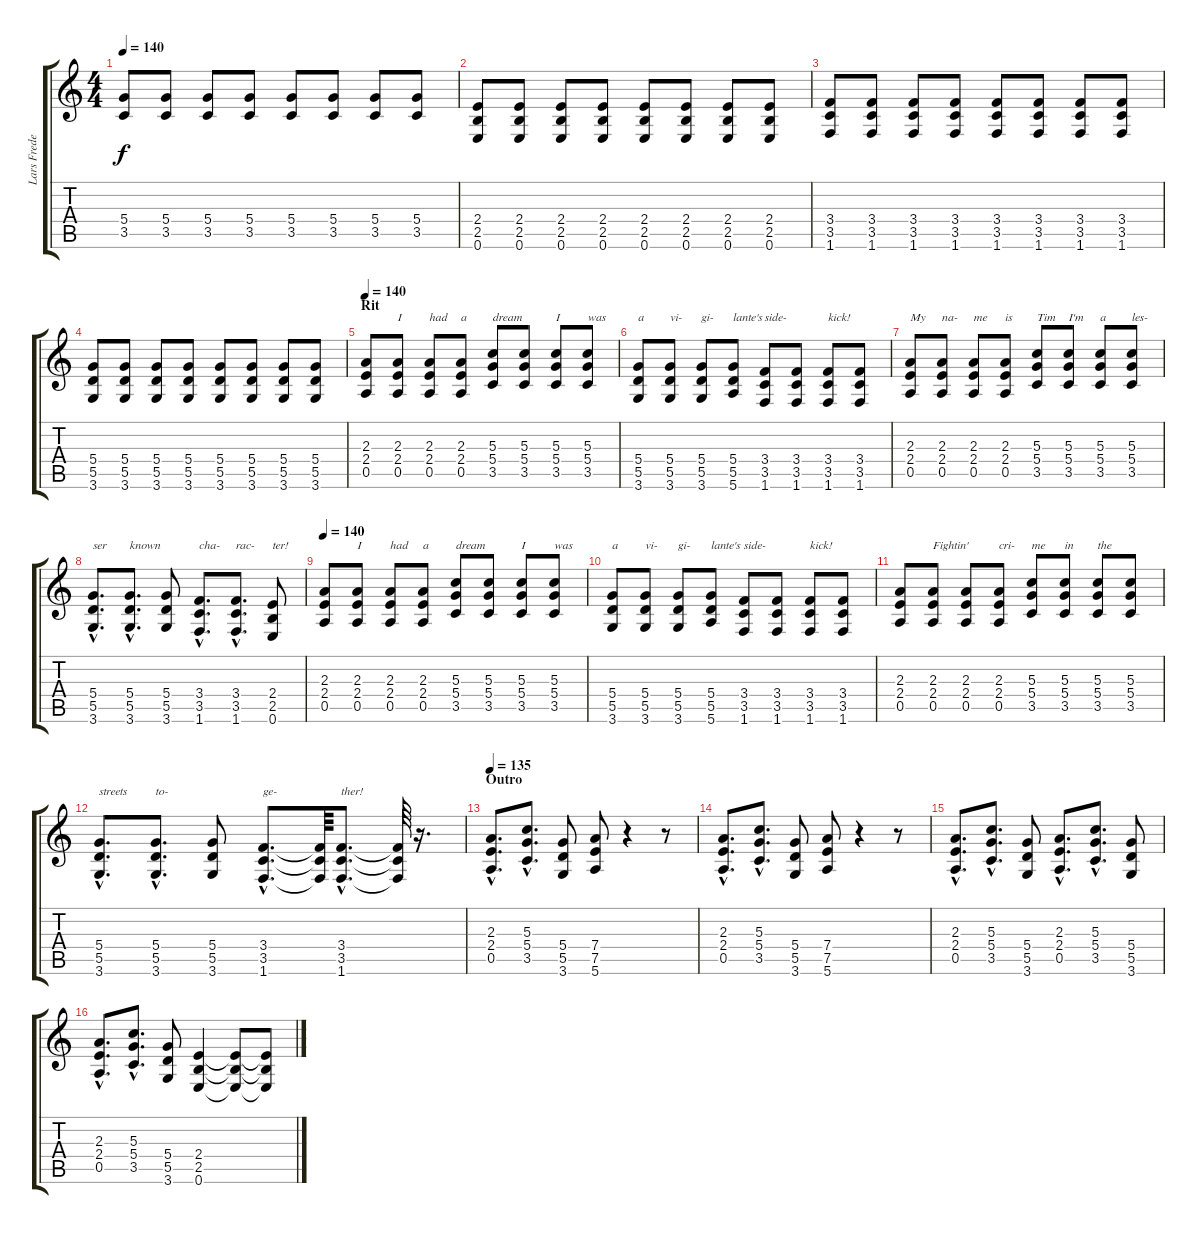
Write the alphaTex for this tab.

\track ("Lars Frederiksen (Guitar)" "Lars Frede") {instrument overdrivenguitar}
\staff {score tabs}
\tuning (E4 B3 G3 D3 A2 E2) {hide}
\ts (4 4)
\tempo 140
\clef g2
\ks c
(5.4 3.5).8{dy f} (5.4 3.5).8 (5.4 3.5).8 (5.4 3.5).8 (5.4 3.5).8 (5.4 3.5).8 (5.4 3.5).8 (5.4 3.5).8 |
(2.4 2.5 0.6).8 (2.4 2.5 0.6).8 (2.4 2.5 0.6).8 (2.4 2.5 0.6).8 (2.4 2.5 0.6).8 (2.4 2.5 0.6).8 (2.4 2.5 0.6).8 (2.4 2.5 0.6).8 |
(3.4 3.5 1.6).8 (3.4 3.5 1.6).8 (3.4 3.5 1.6).8 (3.4 3.5 1.6).8 (3.4 3.5 1.6).8 (3.4 3.5 1.6).8 (3.4 3.5 1.6).8 (3.4 3.5 1.6).8 |
(5.4 5.5 3.6).8 (5.4 5.5 3.6).8 (5.4 5.5 3.6).8 (5.4 5.5 3.6).8 (5.4 5.5 3.6).8 (5.4 5.5 3.6).8 (5.4 5.5 3.6).8 (5.4 5.5 3.6).8 |
\section ("" "Rit")
\tempo 140
(2.3 2.4 0.5).8 (2.3 2.4 0.5).8{txt "I"} (2.3 2.4 0.5).8{txt "had"} (2.3 2.4 0.5).8{txt "a"} (5.3 5.4 3.5).8{txt "dream"} (5.3 5.4 3.5).8 (5.3 5.4 3.5).8{txt "I"} (5.3 5.4 3.5).8{txt "was"} |
(5.4 5.5 3.6).8{txt "a"} (5.4 5.5 3.6).8{txt "vi-"} (5.4 5.5 3.6).8{txt "gi-"} (5.4 5.5 5.6).8{txt "lante's"} (3.4 3.5 1.6).8{txt "side-"} (3.4 3.5 1.6).8 (3.4 3.5 1.6).8{txt "kick!"} (3.4 3.5 1.6).8 |
(2.3 2.4 0.5).8{txt "My"} (2.3 2.4 0.5).8{txt "na-"} (2.3 2.4 0.5).8{txt "me"} (2.3 2.4 0.5).8{txt "is"} (5.3 5.4 3.5).8{txt "Tim"} (5.3 5.4 3.5).8{txt "I'm"} (5.3 5.4 3.5).8{txt "a"} (5.3 5.4 3.5).8{txt "les-"} |
(5.4{hac} 5.5{hac} 3.6{hac}).8{d txt "ser"} (5.4{hac} 5.5{hac} 3.6{hac}).8{d txt "known"} (5.4 5.5 3.6).8 (3.4{hac} 3.5{hac} 1.6{hac}).8{d txt "cha-"} (3.4{hac} 3.5{hac} 1.6{hac}).8{d txt "rac-"} (2.4 2.5 0.6).8{txt "ter!"} |
\tempo 140
(2.3 2.4 0.5).8 (2.3 2.4 0.5).8{txt "I"} (2.3 2.4 0.5).8{txt "had"} (2.3 2.4 0.5).8{txt "a"} (5.3 5.4 3.5).8{txt "dream"} (5.3 5.4 3.5).8 (5.3 5.4 3.5).8{txt "I"} (5.3 5.4 3.5).8{txt "was"} |
(5.4 5.5 3.6).8{txt "a"} (5.4 5.5 3.6).8{txt "vi-"} (5.4 5.5 3.6).8{txt "gi-"} (5.4 5.5 5.6).8{txt "lante's"} (3.4 3.5 1.6).8{txt "side-"} (3.4 3.5 1.6).8 (3.4 3.5 1.6).8{txt "kick!"} (3.4 3.5 1.6).8 |
(2.3 2.4 0.5).8 (2.3 2.4 0.5).8{txt "Fightin'"} (2.3 2.4 0.5).8 (2.3 2.4 0.5).8{txt "cri-"} (5.3 5.4 3.5).8{txt "me"} (5.3 5.4 3.5).8{txt "in"} (5.3 5.4 3.5).8{txt "the"} (5.3 5.4 3.5).8 |
(5.4{hac} 5.5{hac} 3.6{hac}).8{d txt "streets"} (5.4{hac} 5.5{hac} 3.6{hac}).8{d txt "to-"} (5.4 5.5 3.6).8 (3.4{hac} 3.5{hac} 1.6{hac}).8{d txt "ge-"} (3.4{t} 3.5{t} 1.6{t}).64 (3.4{hac} 3.5{hac} 1.6{hac}).8{d txt "ther!"} (3.4{t} 3.5{t} 1.6{t}).64 r.16{d} |
\section ("" "Outro")
\tempo 135
(2.3{hac} 2.4{hac} 0.5{hac}).8{d} (5.3{hac} 5.4{hac} 3.5{hac}).8{d} (5.4 5.5 3.6).8 (7.4 7.5 5.6).8 r.4 r.8 |
(2.3{hac} 2.4{hac} 0.5{hac}).8{d} (5.3{hac} 5.4{hac} 3.5{hac}).8{d} (5.4 5.5 3.6).8 (7.4 7.5 5.6).8 r.4 r.8 |
(2.3{hac} 2.4{hac} 0.5{hac}).8{d} (5.3{hac} 5.4{hac} 3.5{hac}).8{d} (5.4 5.5 3.6).8 (2.3{hac} 2.4{hac} 0.5{hac}).8{d} (5.3{hac} 5.4{hac} 3.5{hac}).8{d} (5.4 5.5 3.6).8 |
(2.3{hac} 2.4{hac} 0.5{hac}).8{d} (5.3{hac} 5.4{hac} 3.5{hac}).8{d} (5.4 5.5 3.6).8 (2.4 2.5 0.6).4 (2.4{t} 2.5{t} 0.6{t}).8 (2.4{t} 2.5{t} 0.6{t}).8
